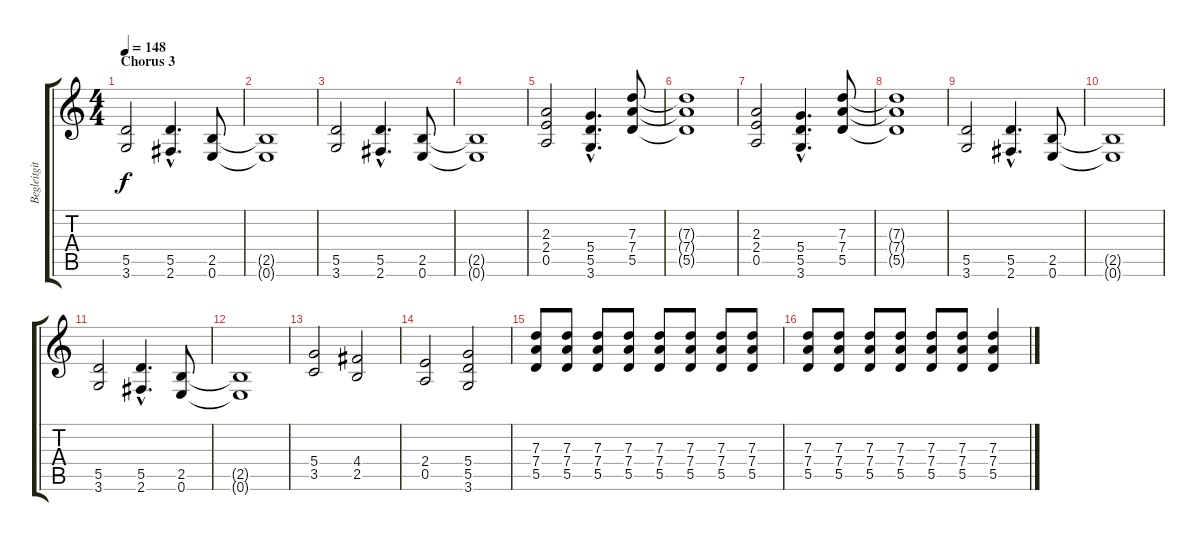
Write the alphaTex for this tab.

\track ("Begleitgitarre" "Begleitgit") {instrument overdrivenguitar}
\staff {score tabs}
\tuning (E4 B3 G3 D3 A2 E2) {hide}
\ts (4 4)
\section ("" "Chorus 3")
\tempo 148
\clef g2
\ks c
(5.5 3.6).2{dy f} (5.5{hac} 2.6{hac}).4{d} (2.5 0.6).8 |
(2.5{t} 0.6{t}).1 |
(5.5 3.6).2 (5.5{hac} 2.6{hac}).4{d} (2.5 0.6).8 |
(2.5{t} 0.6{t}).1 |
(2.3 2.4 0.5).2 (5.4{hac} 5.5{hac} 3.6{hac}).4{d} (7.3 7.4 5.5).8 |
(7.3{t} 7.4{t} 5.5{t}).1 |
(2.3 2.4 0.5).2 (5.4{hac} 5.5{hac} 3.6{hac}).4{d} (7.3 7.4 5.5).8 |
(7.3{t} 7.4{t} 5.5{t}).1 |
(5.5 3.6).2 (5.5{hac} 2.6{hac}).4{d} (2.5 0.6).8 |
(2.5{t} 0.6{t}).1 |
(5.5 3.6).2 (5.5{hac} 2.6{hac}).4{d} (2.5 0.6).8 |
(2.5{t} 0.6{t}).1 |
(5.4 3.5).2 (4.4 2.5).2 |
(2.4 0.5).2 (5.4 5.5 3.6).2 |
(7.3 7.4 5.5).8 (7.3 7.4 5.5).8 (7.3 7.4 5.5).8 (7.3 7.4 5.5).8 (7.3 7.4 5.5).8 (7.3 7.4 5.5).8 (7.3 7.4 5.5).8 (7.3 7.4 5.5).8 |
(7.3 7.4 5.5).8 (7.3 7.4 5.5).8 (7.3 7.4 5.5).8 (7.3 7.4 5.5).8 (7.3 7.4 5.5).8 (7.3 7.4 5.5).8 (7.3 7.4 5.5).4
